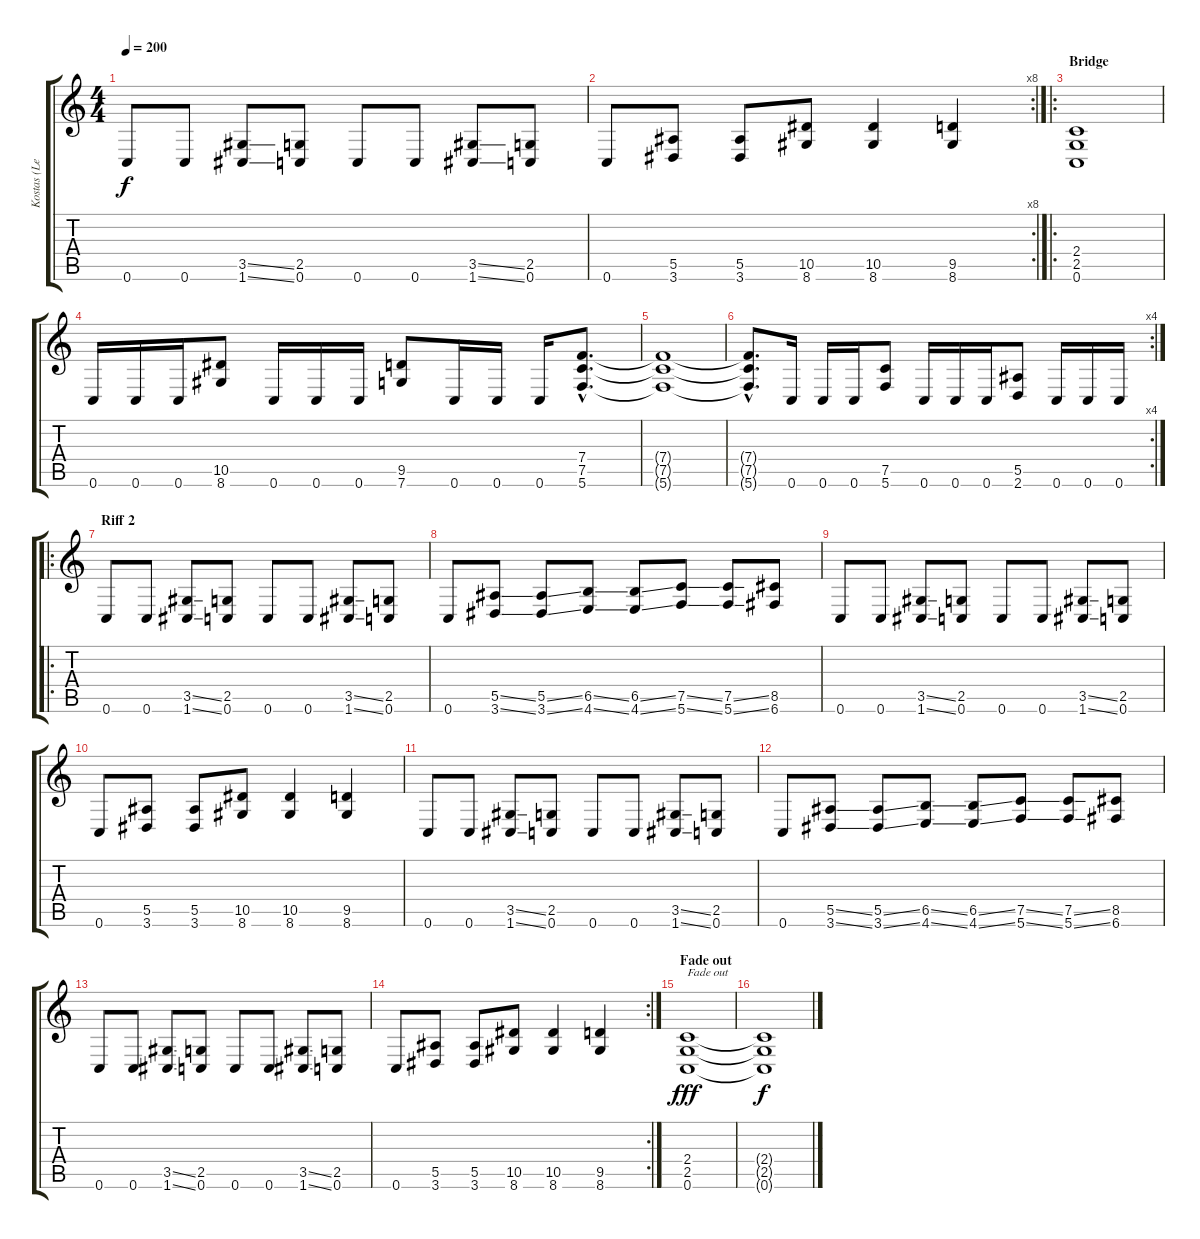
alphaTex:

\track ("Kostas (Lead Guitar)" "Kostas (Le") {instrument distortionguitar}
\staff {score tabs}
\tuning (C4 G3 Eb3 Bb2 F2 C2) {hide}
\ts (4 4)
\tempo 200
\clef g2
\ks c
0.6.8{dy f} 0.6.8 (3.5{ss} 1.6{ss}).8 (2.5 0.6).8 0.6.8 0.6.8 (3.5{ss} 1.6{ss}).8 (2.5 0.6).8 |
\rc 8
0.6.8 (5.5 3.6).8 (5.5 3.6).8 (10.5 8.6).8 (10.5 8.6).4 (9.5 8.6).4 |
\ro
\section ("" "Bridge")
(2.4 2.5 0.6).1 |
0.6.16 0.6.16 0.6.16 (10.5 8.6).8 0.6.16 0.6.16 0.6.16 (9.5 7.6).8 0.6.16 0.6.16 0.6.16 (7.4{hac} 7.5{hac} 5.6{hac}).8{d} |
(7.4{t} 7.5{t} 5.6{t}).1 |
\rc 4
(7.4{hac t} 7.5{hac t} 5.6{hac t}).8{d} 0.6.16 0.6.16 0.6.16 (7.5 5.6).8 0.6.16 0.6.16 0.6.16 (5.5 2.6).8 0.6.16 0.6.16 0.6.16 |
\ro
\section ("" "Riff 2")
0.6.8 0.6.8 (3.5{ss} 1.6{ss}).8 (2.5 0.6).8 0.6.8 0.6.8 (3.5{ss} 1.6{ss}).8 (2.5 0.6).8 |
0.6.8 (5.5{ss} 3.6{ss}).8 (5.5{ss} 3.6{ss}).8 (6.5{ss} 4.6{ss}).8 (6.5{ss} 4.6{ss}).8 (7.5{ss} 5.6{ss}).8 (7.5{ss} 5.6{ss}).8 (8.5 6.6).8 |
0.6.8 0.6.8 (3.5{ss} 1.6{ss}).8 (2.5 0.6).8 0.6.8 0.6.8 (3.5{ss} 1.6{ss}).8 (2.5 0.6).8 |
0.6.8 (5.5 3.6).8 (5.5 3.6).8 (10.5 8.6).8 (10.5 8.6).4 (9.5 8.6).4 |
0.6.8 0.6.8 (3.5{ss} 1.6{ss}).8 (2.5 0.6).8 0.6.8 0.6.8 (3.5{ss} 1.6{ss}).8 (2.5 0.6).8 |
0.6.8 (5.5{ss} 3.6{ss}).8 (5.5{ss} 3.6{ss}).8 (6.5{ss} 4.6{ss}).8 (6.5{ss} 4.6{ss}).8 (7.5{ss} 5.6{ss}).8 (7.5{ss} 5.6{ss}).8 (8.5 6.6).8 |
0.6.8 0.6.8 (3.5{ss} 1.6{ss}).8 (2.5 0.6).8 0.6.8 0.6.8 (3.5{ss} 1.6{ss}).8 (2.5 0.6).8 |
\rc 2
0.6.8 (5.5 3.6).8 (5.5 3.6).8 (10.5 8.6).8 (10.5 8.6).4 (9.5 8.6).4 |
\section ("" "Fade out")
(2.4 2.5 0.6).1{txt "Fade out" dy fff} |
(2.4{t} 2.5{t} 0.6{t}).1{dy f}
